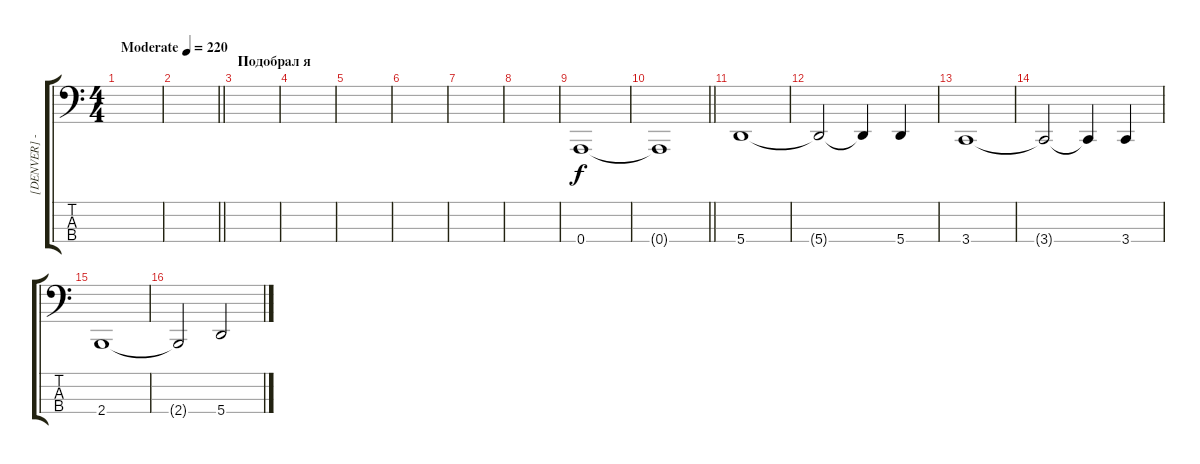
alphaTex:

\track ("[DENVER] - Bass " "[DENVER] -") {instrument electricbassfinger}
\staff {score tabs}
\tuning (D2 A1 E1 A0) {hide}
\ts (4 4)
\tempo (220 "Moderate")
\clef f4
\ks c
|
\barLineRight lightlight
|
\section ("" "Подобрал я")
|
|
|
|
|
|
0.4.1 |
\barLineRight lightlight
0.4{t}.1 |
5.4.1 |
5.4{t}.2 5.4{t}.4 5.4.4 |
3.4.1 |
3.4{t}.2 3.4{t}.4 3.4.4 |
2.4.1 |
2.4{t}.2 5.4.2
